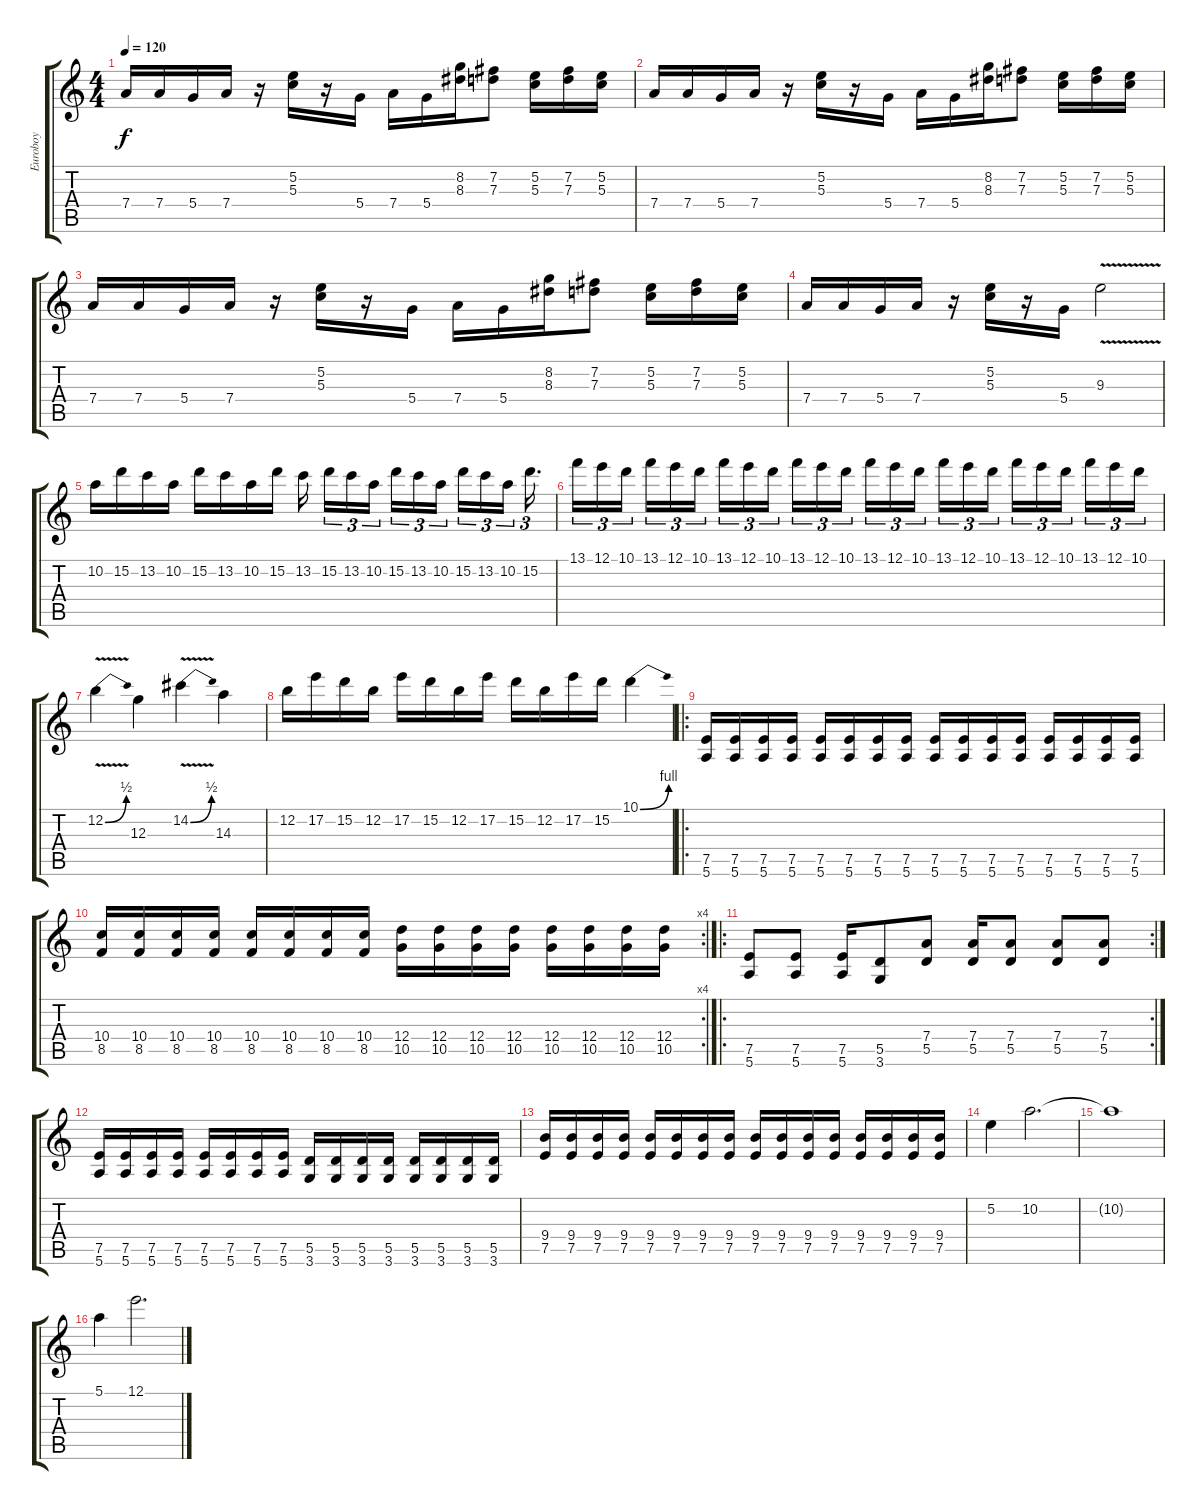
\track ("Euroboy" "Euroboy") {instrument distortionguitar}
\staff {score tabs}
\tuning (E4 B3 G3 D3 A2 E2) {hide}
\ts (4 4)
\tempo 120
\clef g2
\ks c
7.4.16{dy f} 7.4.16 5.4.16 7.4.16 r.16 (5.2 5.3).16 r.16 5.4.16 7.4.16 5.4.16 (8.2 8.3).16 (7.2 7.3).8 (5.2 5.3).16 (7.2 7.3).16 (5.2 5.3).16 |
7.4.16 7.4.16 5.4.16 7.4.16 r.16 (5.2 5.3).16 r.16 5.4.16 7.4.16 5.4.16 (8.2 8.3).16 (7.2 7.3).8 (5.2 5.3).16 (7.2 7.3).16 (5.2 5.3).16 |
7.4.16 7.4.16 5.4.16 7.4.16 r.16 (5.2 5.3).16 r.16 5.4.16 7.4.16 5.4.16 (8.2 8.3).16 (7.2 7.3).8 (5.2 5.3).16 (7.2 7.3).16 (5.2 5.3).16 |
7.4.16 7.4.16 5.4.16 7.4.16 r.16 (5.2 5.3).16 r.16 5.4.16 9.3{v}.2 |
10.2.16 15.2.16 13.2.16 10.2.16 15.2.16 13.2.16 10.2.16 15.2.16 13.2.16{beam splitsecondary} 15.2.16{tu (3 2)} 13.2.16{tu (3 2)} 10.2.16{tu (3 2) beam splitsecondary} 15.2.16{tu (3 2)} 13.2.16{tu (3 2)} 10.2.16{tu (3 2) beam splitsecondary} 15.2.16{tu (3 2)} 13.2.16{tu (3 2)} 10.2.16{tu (3 2) beam splitsecondary} 15.2.16{d tu (3 2)} |
13.1.16{tu (3 2)} 12.1.16{tu (3 2)} 10.1.16{tu (3 2) beam splitsecondary} 13.1.16{tu (3 2)} 12.1.16{tu (3 2)} 10.1.16{tu (3 2)} 13.1.16{tu (3 2)} 12.1.16{tu (3 2)} 10.1.16{tu (3 2) beam splitsecondary} 13.1.16{tu (3 2)} 12.1.16{tu (3 2)} 10.1.16{tu (3 2)} 13.1.16{tu (3 2)} 12.1.16{tu (3 2)} 10.1.16{tu (3 2) beam splitsecondary} 13.1.16{tu (3 2)} 12.1.16{tu (3 2)} 10.1.16{tu (3 2)} 13.1.16{tu (3 2)} 12.1.16{tu (3 2)} 10.1.16{tu (3 2) beam splitsecondary} 13.1.16{tu (3 2)} 12.1.16{tu (3 2)} 10.1.16{tu (3 2)} |
12.2{be (bend 0 0 60 2) v}.4 12.3.4 14.2{be (bend 0 0 60 2) v}.4 14.3.4 |
12.2.16 17.2.16 15.2.16 12.2.16 17.2.16 15.2.16 12.2.16 17.2.16 15.2.16 12.2.16 17.2.16 15.2.16 10.1{be (bend 0 0 60 4)}.4 |
\ro
(7.5 5.6).16 (7.5 5.6).16 (7.5 5.6).16 (7.5 5.6).16 (7.5 5.6).16 (7.5 5.6).16 (7.5 5.6).16 (7.5 5.6).16 (7.5 5.6).16 (7.5 5.6).16 (7.5 5.6).16 (7.5 5.6).16 (7.5 5.6).16 (7.5 5.6).16 (7.5 5.6).16 (7.5 5.6).16 |
\rc 4
(10.4 8.5).16 (10.4 8.5).16 (10.4 8.5).16 (10.4 8.5).16 (10.4 8.5).16 (10.4 8.5).16 (10.4 8.5).16 (10.4 8.5).16 (12.4 10.5).16 (12.4 10.5).16 (12.4 10.5).16 (12.4 10.5).16 (12.4 10.5).16 (12.4 10.5).16 (12.4 10.5).16 (12.4 10.5).16 |
\ro
\rc 2
(7.5 5.6).8 (7.5 5.6).8 (7.5 5.6).16 (5.5 3.6).8 (7.4 5.5).8 (7.4 5.5).16 (7.4 5.5).8 (7.4 5.5).8 (7.4 5.5).8 |
(7.5 5.6).16 (7.5 5.6).16 (7.5 5.6).16 (7.5 5.6).16 (7.5 5.6).16 (7.5 5.6).16 (7.5 5.6).16 (7.5 5.6).16 (5.5 3.6).16 (5.5 3.6).16 (5.5 3.6).16 (5.5 3.6).16 (5.5 3.6).16 (5.5 3.6).16 (5.5 3.6).16 (5.5 3.6).16 |
(9.4 7.5).16 (9.4 7.5).16 (9.4 7.5).16 (9.4 7.5).16 (9.4 7.5).16 (9.4 7.5).16 (9.4 7.5).16 (9.4 7.5).16 (9.4 7.5).16 (9.4 7.5).16 (9.4 7.5).16 (9.4 7.5).16 (9.4 7.5).16 (9.4 7.5).16 (9.4 7.5).16 (9.4 7.5).16 |
5.2.4 10.2.2{d} |
10.2{t}.1 |
5.1.4 12.1.2{d}
